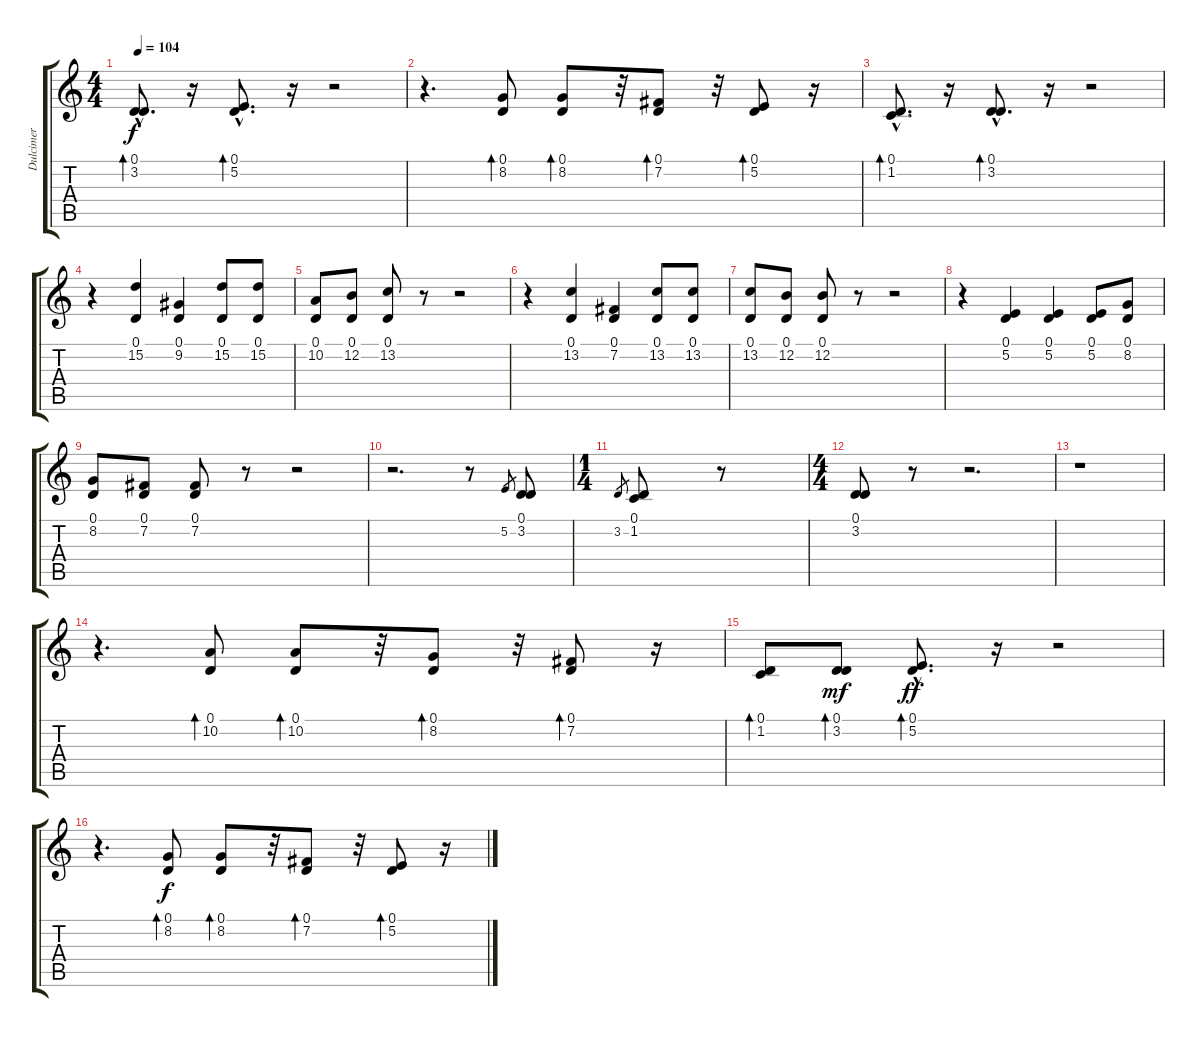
\track ("Dulcimer" "Dulcimer") {instrument sitar}
\staff {score tabs}
\tuning (D4 B3 G3 D3 G2 D2) {hide}
\ts (4 4)
\tempo 104
\clef g2
\ks c
(0.1{hac} 3.2{hac}).8{d bd 120 dy f} r.16 (0.1{hac} 5.2{hac}).8{d bd 120} r.16 r.2 |
r.4{d} (0.1 8.2).8{bd 120} (0.1 8.2).8{bd 120} r.32 (0.1 7.2).8{bd 120} r.32 (0.1 5.2).8{bd 120} r.16 |
(0.1{hac} 1.2{hac}).8{d bd 120} r.16 (0.1{hac} 3.2{hac}).8{d bd 120} r.16 r.2 |
r.4{volume 12} (0.1 15.2).4 (0.1 9.2).4 (0.1 15.2).8 (0.1 15.2).8 |
(0.1 10.2).8 (0.1 12.2).8 (0.1 13.2).8 r.8 r.2 |
r.4 (0.1 13.2).4 (0.1 7.2).4 (0.1 13.2).8 (0.1 13.2).8 |
(0.1 13.2).8 (0.1 12.2).8 (0.1 12.2).8 r.8 r.2 |
r.4 (0.1 5.2).4 (0.1 5.2).4 (0.1 5.2).8 (0.1 8.2).8 |
(0.1 8.2).8 (0.1 7.2).8 (0.1 7.2).8 r.8 r.2 |
r.2{d volume 10} r.8 5.2.8{gr} (0.1 3.2).8 |
\ts (1 4)
3.2.8{gr} (0.1 1.2).8 r.8 |
\ts (4 4)
(0.1 3.2).8 r.8 r.2{d} |
r.1 |
r.4{d} (0.1 10.2).8{bd 120} (0.1 10.2).8{bd 120} r.32 (0.1 8.2).8{bd 120} r.32 (0.1 7.2).8{bd 120} r.16 |
(0.1 1.2).8{bd 120} (0.1 3.2).8{bd 120 dy mf} (0.1{hac} 5.2{hac}).8{d bd 120 dy ff} r.16 r.2 |
r.4{d} (0.1 8.2).8{bd 120 dy f} (0.1 8.2).8{bd 120} r.32 (0.1 7.2).8{bd 120} r.32 (0.1 5.2).8{bd 120} r.16
